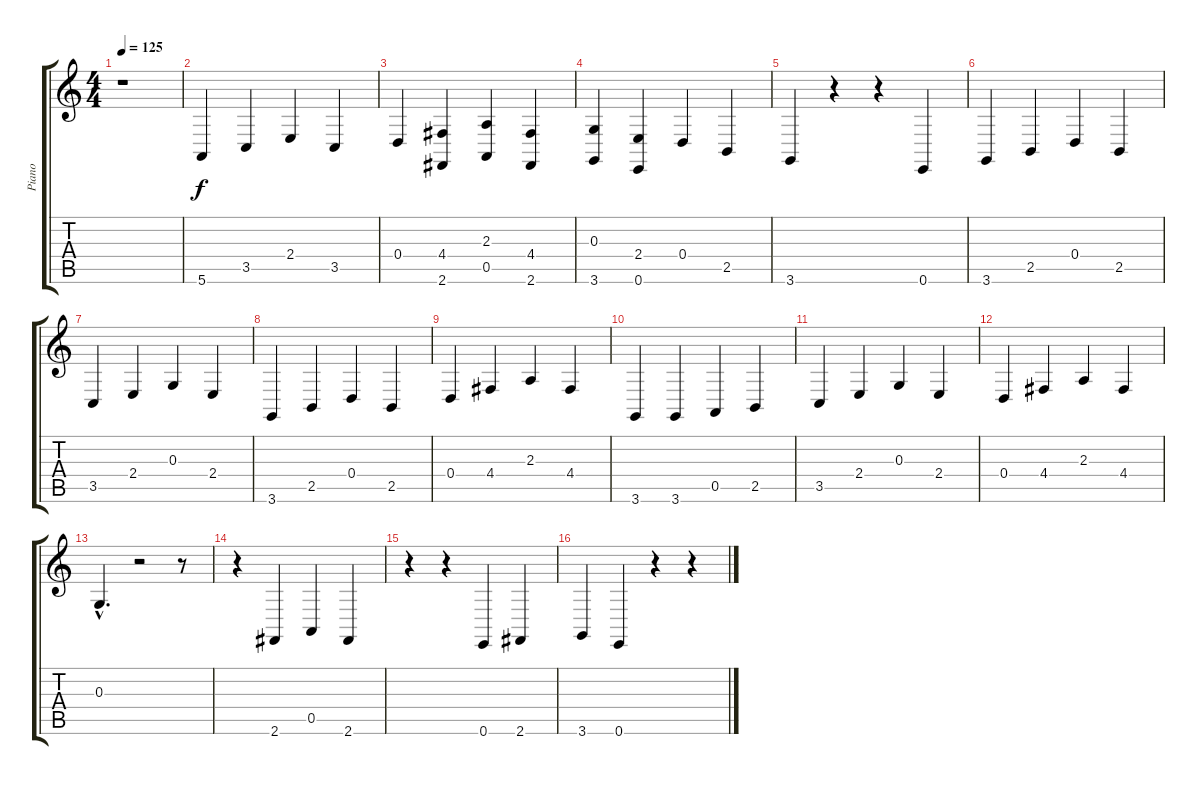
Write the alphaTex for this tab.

\track ("Piano" "Piano") {instrument acousticgrandpiano}
\staff {score tabs}
\tuning (E4 B3 G3 D3 A2 E2) {hide}
\ts (4 4)
\tempo 125
\clef g2
\ks c
r.1{dy f instrument acousticgrandpiano} |
5.6.4 3.5.4 2.4.4 3.5.4 |
0.4.4 (4.4 2.6).4 (2.3 0.5).4 (4.4 2.6).4 |
(0.3 3.6).4 (2.4 0.6).4 0.4.4 2.5.4 |
3.6.4 r.4 r.4 0.6.4 |
3.6.4 2.5.4 0.4.4 2.5.4 |
3.5.4 2.4.4 0.3.4 2.4.4 |
3.6.4 2.5.4 0.4.4 2.5.4 |
0.4.4 4.4.4 2.3.4 4.4.4 |
3.6.4 3.6.4 0.5.4 2.5.4 |
3.5.4 2.4.4 0.3.4 2.4.4 |
0.4.4 4.4.4 2.3.4 4.4.4 |
0.3{hac}.4{d} r.2 r.8 |
r.4 2.6.4 0.5.4 2.6.4 |
r.4 r.4 0.6.4 2.6.4 |
3.6.4 0.6.4 r.4 r.4
